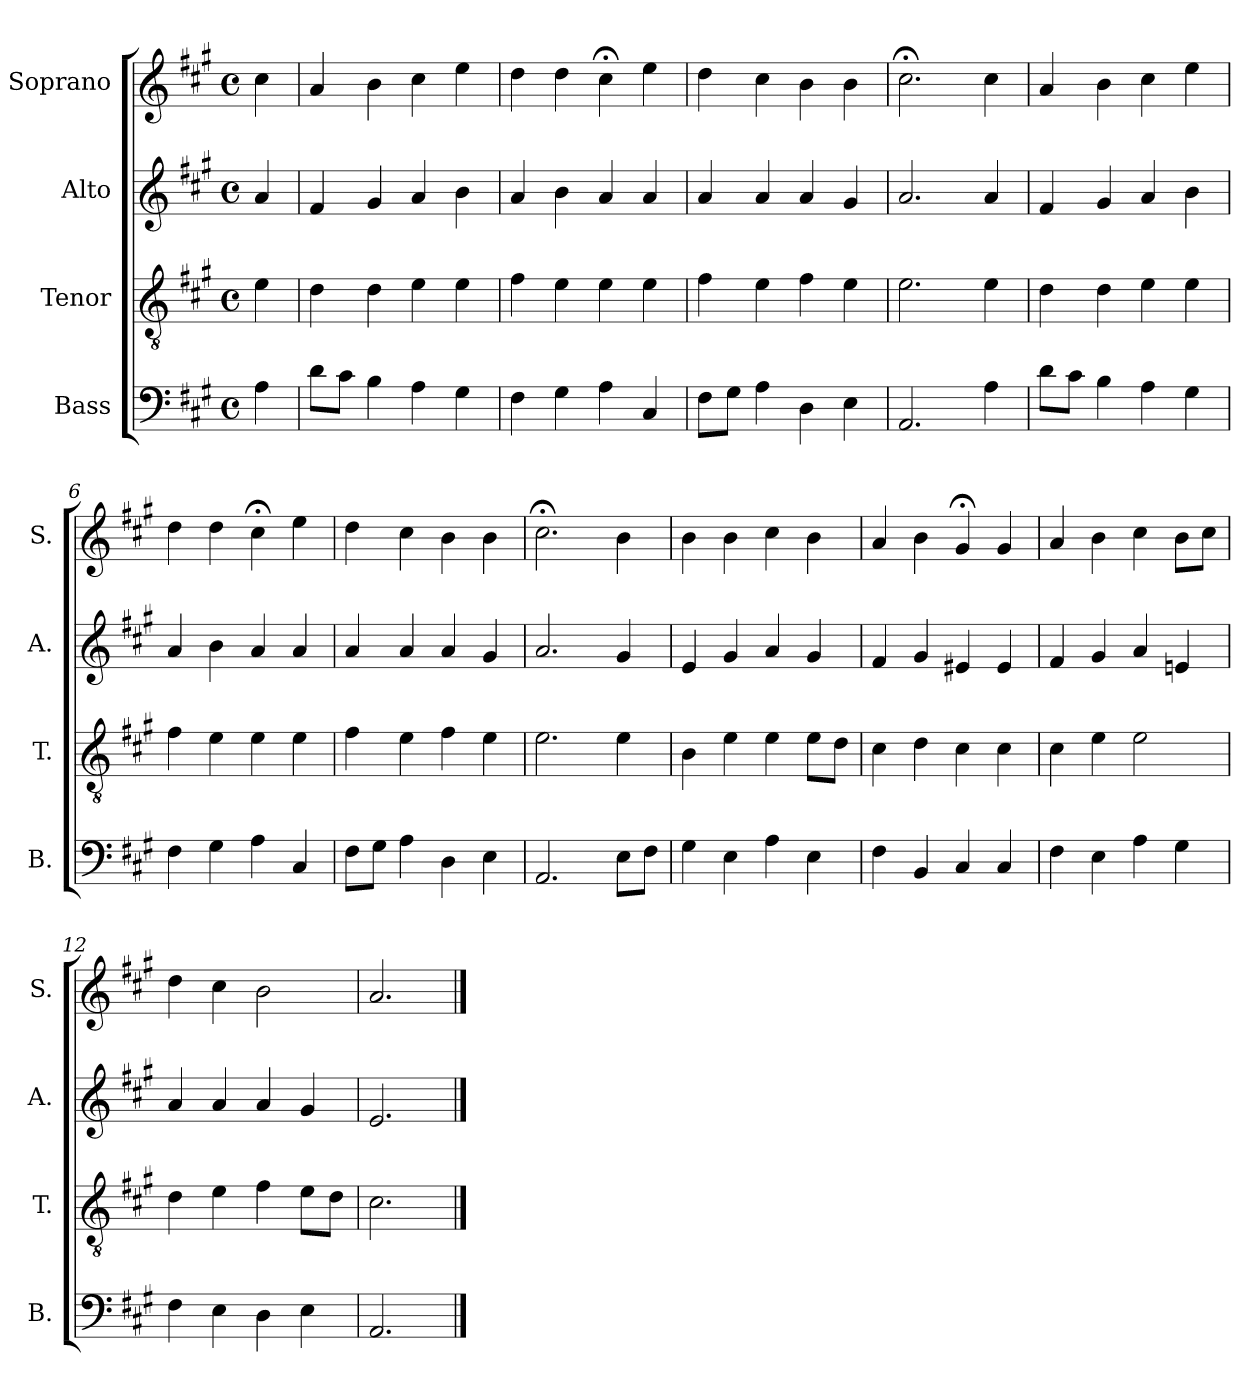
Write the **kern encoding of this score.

**kern	**kern	**kern	**kern
*part4	*part3	*part2	*part1
*staff4	*staff3	*staff2	*staff1
*I"Bass	*I"Tenor	*I"Alto	*I"Soprano
*I'B.	*I'T.	*I'A.	*I'S.
*clefF4	*clefGv2	*clefG2	*clefG2
*k[f#c#g#]	*k[f#c#g#]	*k[f#c#g#]	*k[f#c#g#]
*A:	*A:	*A:	*A:
*M4/4	*M4/4	*M4/4	*M4/4
*met(c)	*met(c)	*met(c)	*met(c)
=	=	=	=
4A\	4e\	4a/	4cc#\
=1	=1	=1	=1
8d\L	4d\	4f#/	4a/
8c#\J	.	.	.
4B\	4d\	4g#/	4b\
4A\	4e\	4a/	4cc#\
4G#\	4e\	4b\	4ee\
=2	=2	=2	=2
4F#\	4f#\	4a/	4dd\
4G#\	4e\	4b\	4dd\
4A\	4e\	4a/	4cc#;<\
4C#/	4e\	4a/	4ee\
=3	=3	=3	=3
8F#\L	4f#\	4a/	4dd\
8G#\J	.	.	.
4A\	4e\	4a/	4cc#\
4D\	4f#\	4a/	4b\
4E\	4e\	4g#/	4b\
=4	=4	=4	=4
2.AA/	2.e\	2.a/	2.cc#;<\
4A\	4e\	4a/	4cc#\
!!LO:LB:g=z
=5	=5	=5	=5
8d\L	4d\	4f#/	4a/
8c#\J	.	.	.
4B\	4d\	4g#/	4b\
4A\	4e\	4a/	4cc#\
4G#\	4e\	4b\	4ee\
=6	=6	=6	=6
4F#\	4f#\	4a/	4dd\
4G#\	4e\	4b\	4dd\
4A\	4e\	4a/	4cc#;<\
4C#/	4e\	4a/	4ee\
=7	=7	=7	=7
8F#\L	4f#\	4a/	4dd\
8G#\J	.	.	.
4A\	4e\	4a/	4cc#\
4D\	4f#\	4a/	4b\
4E\	4e\	4g#/	4b\
=8	=8	=8	=8
2.AA/	2.e\	2.a/	2.cc#;<\
8E\L	4e\	4g#/	4b\
8F#\J	.	.	.
!!LO:LB:g=z
=9	=9	=9	=9
4G#\	4B\	4e/	4b\
4E\	4e\	4g#/	4b\
4A\	4e\	4a/	4cc#\
4E\	8e\L	4g#/	4b\
.	8d\J	.	.
=10	=10	=10	=10
4F#\	4c#\	4f#/	4a/
4BB/	4d\	4g#/	4b\
4C#/	4c#\	4e#X/	4g#;</
4C#/	4c#\	4e#/	4g#/
=11	=11	=11	=11
4F#\	4c#\	4f#/	4a/
4E\	4e\	4g#/	4b\
4A\	2e\	4a/	4cc#\
4G#\	.	4en/	8b\L
.	.	.	8cc#\J
=12	=12	=12	=12
4F#\	4d\	4a/	4dd\
4E\	4e\	4a/	4cc#\
4D\	4f#\	4a/	2b\
4E\	8e\L	4g#/	.
.	8d\J	.	.
=13	=13	=13	=13
2.AA/	2.c#\	2.e/	2.a/
==	==	==	==
*-	*-	*-	*-
